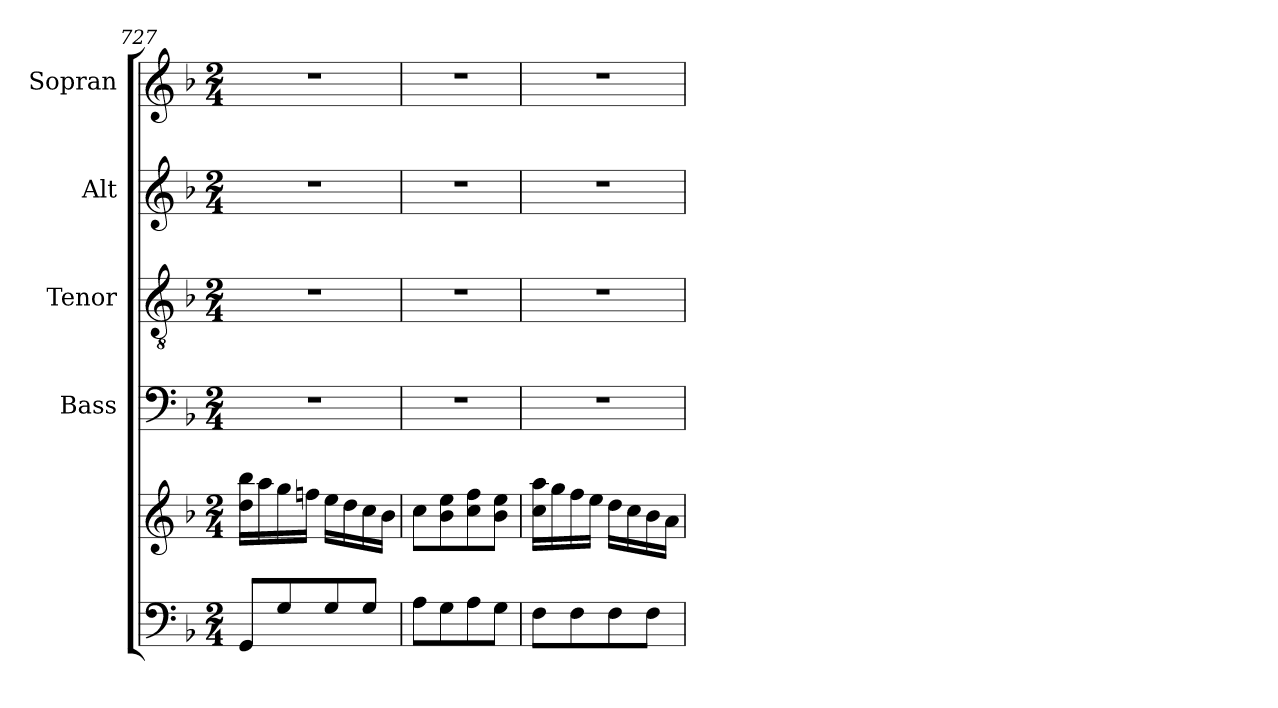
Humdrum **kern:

**kern	**kern	**kern	**kern	**kern	**kern
*part5	*part5	*part4	*part3	*part2	*part1
*staff6	*staff5	*staff4	*staff3	*staff2	*staff1
*	*	*I"Bass	*I"Tenor	*I"Alt	*I"Sopran
*	*	*I'B.	*I'T.	*I'A.	*I'S.
*clefF4	*clefG2	*clefF4	*clefGv2	*clefG2	*clefG2
*k[b-]	*k[b-]	*k[b-]	*k[b-]	*k[b-]	*k[b-]
*F:	*F:	*F:	*F:	*F:	*F:
*M2/4	*M2/4	*M2/4	*M2/4	*M2/4	*M2/4
=727	=727	=727	=727	=727	=727
8GG/L	16dd\ 16bb-\LL	2r	2r	2r	2r
.	16aa\	.	.	.	.
8G/	16gg\	.	.	.	.
.	16ffn\JJ	.	.	.	.
8G/	16ee\LL	.	.	.	.
.	16dd\	.	.	.	.
8G/J	16cc\	.	.	.	.
.	16b-\JJ	.	.	.	.
=728	=728	=728	=728	=728	=728
8A\L	8cc\L	2r	2r	2r	2r
8G\	8b-\ 8ee\	.	.	.	.
8A\	8cc\ 8ff\	.	.	.	.
8G\J	8b-\ 8ee\J	.	.	.	.
!!LO:LB:g=z
=729	=729	=729	=729	=729	=729
8F\L	16cc\ 16aa\LL	2r	2r	2r	2r
.	16gg\	.	.	.	.
8F\	16ff\	.	.	.	.
.	16ee\JJ	.	.	.	.
8F\	16dd\LL	.	.	.	.
.	16cc\	.	.	.	.
8F\J	16b-\	.	.	.	.
.	16a\JJ	.	.	.	.
=	=	=	=	=	=
*-	*-	*-	*-	*-	*-
